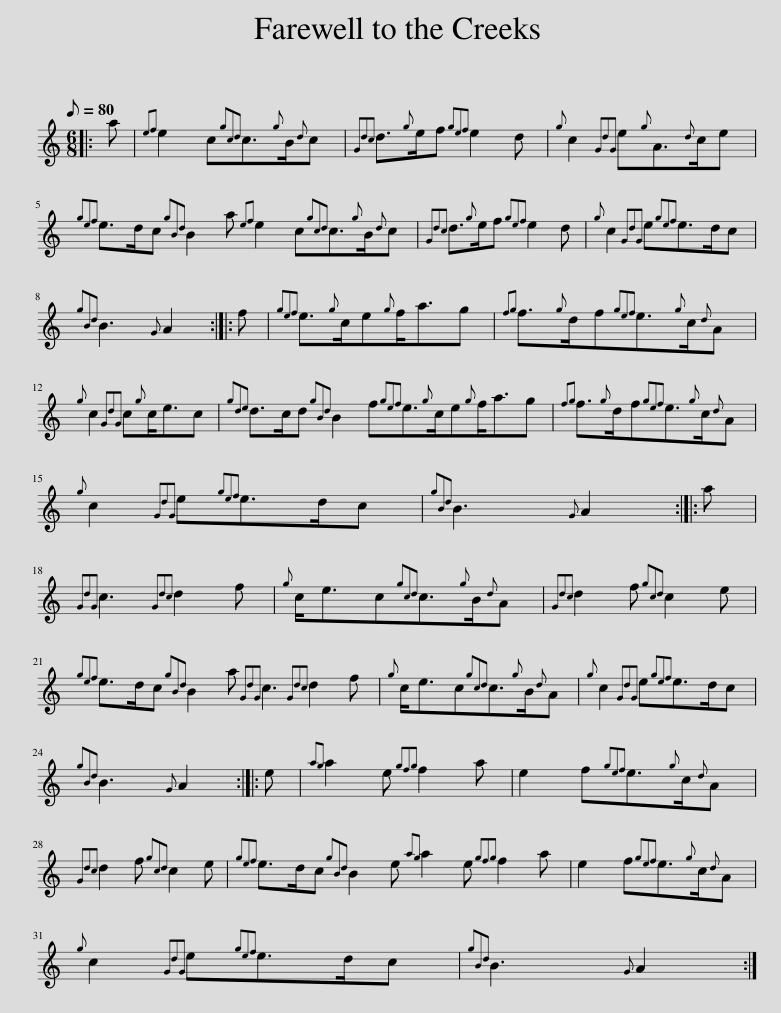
X:1
L:1/8
Q:1/8=80
M:6/8
I:linebreak $
K:C
V:1 treble
V:1
|: a |{ef} e2 c{gcd}c3/2{g}B/{d}c |{Gdc} d3/2{g}e/f{gef} e2 d |{g} c2{GdG} e{g}A3/2{d}c/e |${gef} e>dc{gBd} B2 a{ef} e2 c{gcd}c3/2{g}B/{d}c | %5
{Gdc} d3/2{g}e/f{gef} e2 d |{g} c2{GdG} e{gef}e>dc |${gBd} B3{G} A2 :: f |{gef} e3/2{g}c/e{g}f<ag | %10
{fg} f3/2{g}d/f{gef}e3/2{g}c/{d}A |${g} c2{GdG} c{g}c<ec |{gde} d>cd{gBd} B2 f{gef}e3/2{g}c/e{g}f<ag |{fg} f3/2{g}d/f{gef}e3/2{g}c/{d}A |${g} c2{GdG} e{gef}e>dc | %15
{gBd} B3{G} A2 :: a |${GdG} c3{Gdc} d2 f |{g} c<ec{gcd}c3/2{g}B/{d}A |{Gdc} d2 f{gcd} c2 e |$ %20
{gef} e>dc{gBd} B2 a{GdG} c3{Gdc} d2 f |{g} c<ec{gcd}c3/2{g}B/{d}A |{g} c2{GdG} e{gef}e>dc |${gBd} B3{G} A2 :: e | %25
{ag} a2 e{gfg} f2 a | e2 f{gef}e3/2{g}c/{d}A |${Gdc} d2 f{gcd} c2 e |{gef} e>dc{gBd} B2 e{ag} a2 e{gfg} f2 a | e2 f{gef}e3/2{g}c/{d}A |$ %30
{g} c2{GdG} e{gef}e>dc |{gBd} B3{G} A2 :| %32
